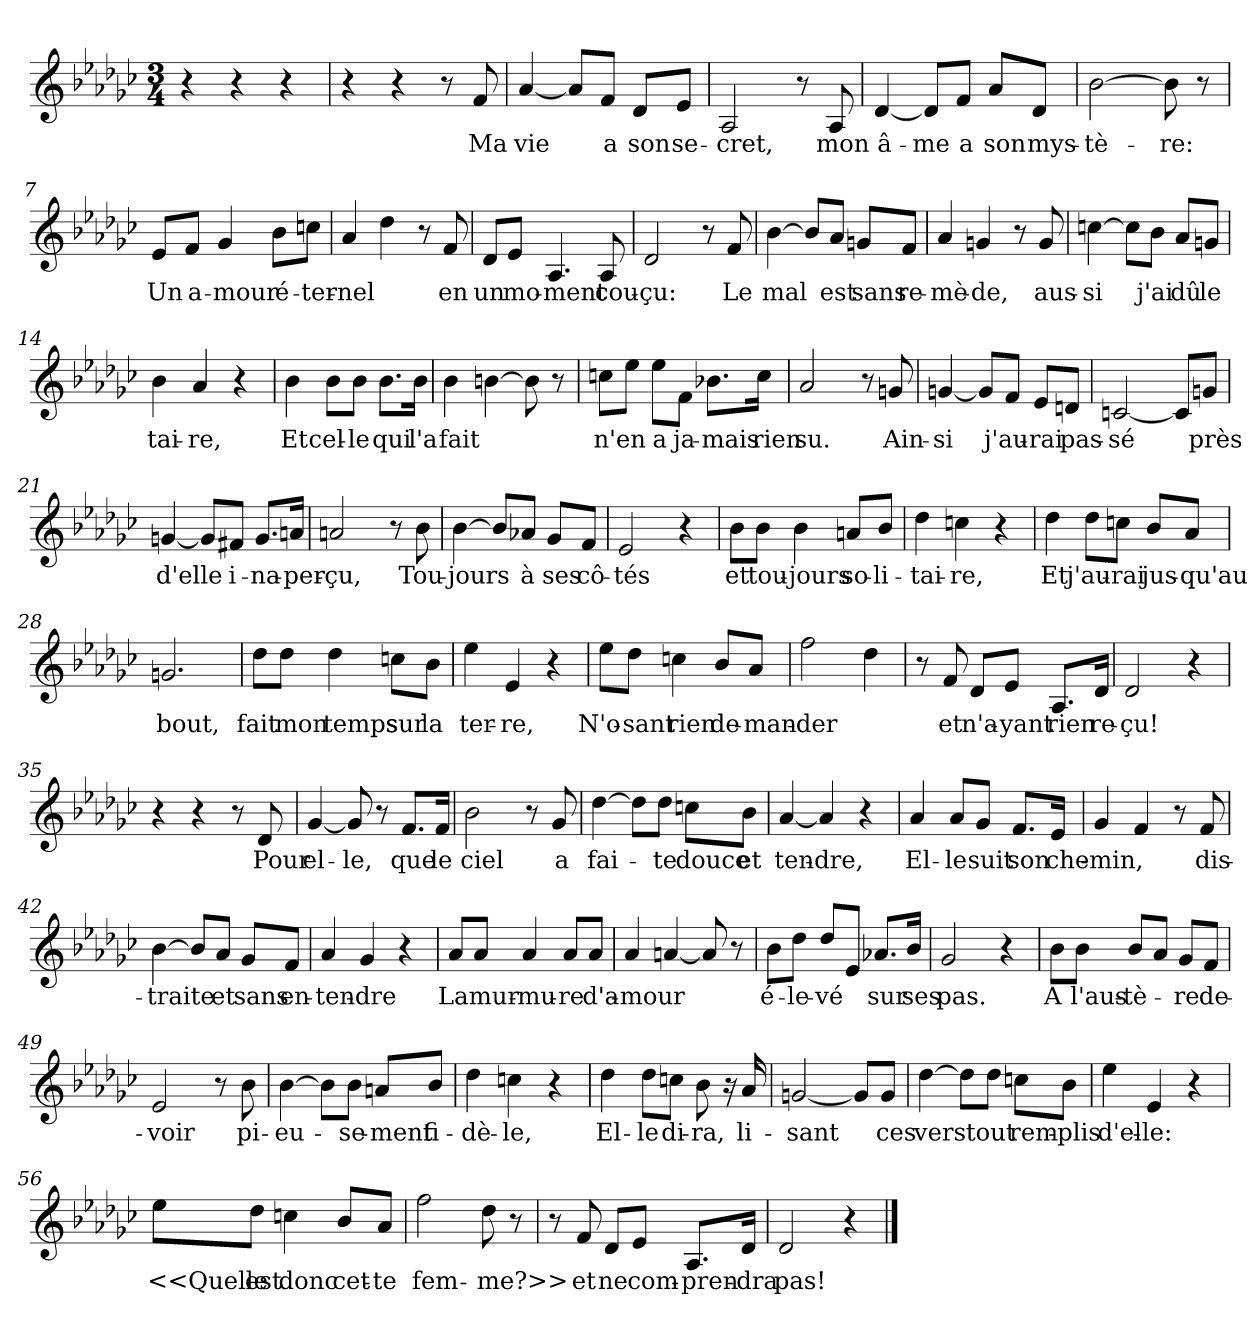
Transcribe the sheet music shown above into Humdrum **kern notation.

**kern	**text
*part1	*part1
*staff1	*staff1
*clefG2	*
*k[b-e-a-d-g-c-]	*
*M3/4	*
=1	=1
4r	.
4r	.
4r	.
=2	=2
4r	.
4r	.
8r	.
!	!LO:LY:b
8f/	Ma
=3	=3
!	!LO:LY:b
[4a-/	vie
8a-/L]	.
!	!LO:LY:b
8f/J	a
!	!LO:LY:b
8d-/L	son
!	!LO:LY:b
8e-/J	se-
=4	=4
!	!LO:LY:b
2A-/	-cret,
8r	.
!	!LO:LY:b
8A-/	mon
=5	=5
!	!LO:LY:b
[4d-/	â-
!	!LO:LY:b
8d-/L]	-me
!	!LO:LY:b
8f/J	a
!	!LO:LY:b
8a-/L	son
!	!LO:LY:b
8d-/J	mys-
=6	=6
!	!LO:LY:b
[2b-\	-tè-
!	!LO:LY:b
8b-\]	-re:
8r	.
=7	=7
!	!LO:LY:b
8e-/L	Un
!	!LO:LY:b
8f/J	a-
!	!LO:LY:b
4g-/	-mour
!	!LO:LY:b
8b-\L	é-
!	!LO:LY:b
8ccn\J	-ter-
=8	=8
!	!LO:LY:b
4a-/	-nel
4dd-\	.
8r	.
!	!LO:LY:b
8f/	en
!!LO:LB:g=z
=9	=9
!	!LO:LY:b
8d-/L	un
!	!LO:LY:b
8e-/J	mo-
!	!LO:LY:b
4.A-/	-ment
!	!LO:LY:b
8A-/	cou-
=10	=10
!	!LO:LY:b
2d-/	-çu:
8r	.
!	!LO:LY:b
8f/	Le
=11	=11
!	!LO:LY:b
[4b-\	mal
8b-/L]	.
!	!LO:LY:b
8a-/J	est
!	!LO:LY:b
8gn/L	sans
!	!LO:LY:b
8f/J	re-
=12	=12
!	!LO:LY:b
4a-/	-mè-
!	!LO:LY:b
4gn/	-de,
8r	.
!	!LO:LY:b
8g/	aus-
=13	=13
!	!LO:LY:b
[4ccn\	-si
8cc\L]	.
!	!LO:LY:b
8b-\J	j'ai
!	!LO:LY:b
8a-/L	dû
!	!LO:LY:b
8gn/J	le
=14	=14
!	!LO:LY:b
4b-\	tai-
!	!LO:LY:b
4a-/	-re,
4r	.
=15	=15
!	!LO:LY:b
4b-\	Et
!	!LO:LY:b
8b-\L	cel-
!	!LO:LY:b
8b-\J	-le
!	!LO:LY:b
8.b-\L	qui
!	!LO:LY:b
16b-\Jk	l'a
=16	=16
!	!LO:LY:b
4b-\	fait
[4bn\	.
8b\]	.
8r	.
!!LO:LB:g=z
=17	=17
!	!LO:LY:b
8ccn\L	n'en
8ee-\J	.
!	!LO:LY:b
8ee-\L	a
!	!LO:LY:b
8f\J	ja-
!	!LO:LY:b
8.b-X\L	-mais
!	!LO:LY:b
16cc\Jk	rien
=18	=18
!	!LO:LY:b
2a-/	su.
8r	.
!	!LO:LY:b
8gn/	Ain-
=19	=19
!	!LO:LY:b
[4gn/	-si
8g/L]	.
!	!LO:LY:b
8f/J	j'au-
!	!LO:LY:b
8e-/L	-rai
!	!LO:LY:b
8dn/J	pas-
=20	=20
!	!LO:LY:b
[2cn/	-sé
8c/L]	.
!	!LO:LY:b
8gn/J	près
=21	=21
!	!LO:LY:b
[4gn/	d'elle
8g/L]	.
!	!LO:LY:b
8f#X/J	i-
!	!LO:LY:b
8.g/L	-na-
!	!LO:LY:b
16an/Jk	-per-
=22	=22
!	!LO:LY:b
2an/	-çu,
8r	.
!	!LO:LY:b
8b-\	Tou-
=23	=23
!	!LO:LY:b
[4b-\	-jours
8b-/L]	.
!	!LO:LY:b
8a-X/J	à
!	!LO:LY:b
8g-/L	ses
!	!LO:LY:b
8f/J	cô-
=24	=24
!	!LO:LY:b
2e-/	-tés
4r	.
!!LO:LB:g=z
=25	=25
!	!LO:LY:b
8b-\L	et
!	!LO:LY:b
8b-\J	tou-
!	!LO:LY:b
4b-\	-jours
!	!LO:LY:b
8an/L	so-
!	!LO:LY:b
8b-/J	-li-
=26	=26
!	!LO:LY:b
4dd-\	-tai-
!	!LO:LY:b
4ccn\	-re,
4r	.
=27	=27
!	!LO:LY:b
4dd-\	Et
!	!LO:LY:b
8dd-\L	j'au-
!	!LO:LY:b
8ccn\J	-rai
!	!LO:LY:b
8b-/L	jus-
!	!LO:LY:b
8a-/J	-qu'au
=28	=28
!	!LO:LY:b
2.gn/	bout,
=29	=29
!	!LO:LY:b
8dd-\L	fait
!	!LO:LY:b
8dd-\J	mon
!	!LO:LY:b
4dd-\	temps
!	!LO:LY:b
8ccn\L	sur
!	!LO:LY:b
8b-\J	la
=30	=30
!	!LO:LY:b
4ee-\	ter-
!	!LO:LY:b
4e-/	-re,
4r	.
=31	=31
!	!LO:LY:b
8ee-\L	N'o-
!	!LO:LY:b
8dd-\J	-sant
!	!LO:LY:b
4ccn\	rien
!	!LO:LY:b
8b-/L	de-
!	!LO:LY:b
8a-/J	-man-
!!LO:LB:g=z
=32	=32
!	!LO:LY:b
2ff\	-der
4dd-\	.
=33	=33
8r	.
!	!LO:LY:b
8f/	et
!	!LO:LY:b
8d-/L	n'a-
!	!LO:LY:b
8e-/J	-yant
!	!LO:LY:b
8.A-/L	rien
!	!LO:LY:b
16d-/Jk	re-
=34	=34
!	!LO:LY:b
2d-/	-çu!
4r	.
=35	=35
4r	.
4r	.
8r	.
!	!LO:LY:b
8d-/	Pour
=36	=36
!	!LO:LY:b
[4g-/	el-
!	!LO:LY:b
8g-/]	-le,
8r	.
!	!LO:LY:b
8.f/L	que
!	!LO:LY:b
16f/Jk	le
=37	=37
!	!LO:LY:b
2b-\	ciel
8r	.
!	!LO:LY:b
8g-/	a
=38	=38
!	!LO:LY:b
[4dd-\	fai-
8dd-\L]	.
!	!LO:LY:b
8dd-\J	-te
!	!LO:LY:b
8ccn\L	douce
!	!LO:LY:b
8b-\J	et
=39	=39
!	!LO:LY:b
[4a-/	ten-
!	!LO:LY:b
4a-/]	-dre,
4r	.
!!LO:LB:g=z
=40	=40
!	!LO:LY:b
4a-/	El-
!	!LO:LY:b
8a-/L	-le
!	!LO:LY:b
8g-/J	suit
!	!LO:LY:b
8.f/L	son
!	!LO:LY:b
16e-/Jk	che-
=41	=41
!	!LO:LY:b
4g-/	-min,
4f/	.
8r	.
!	!LO:LY:b
8f/	dis-
=42	=42
!	!LO:LY:b
[4b-\	-traite
8b-/L]	.
!	!LO:LY:b
8a-/J	et
!	!LO:LY:b
8g-/L	sans
!	!LO:LY:b
8f/J	en-
=43	=43
!	!LO:LY:b
4a-/	-ten-
!	!LO:LY:b
4g-/	-dre
4r	.
=44	=44
!	!LO:LY:b
8a-/L	La
!	!LO:LY:b
8a-/J	mur-
!	!LO:LY:b
4a-/	-mu-
!	!LO:LY:b
8a-/L	-re
!	!LO:LY:b
8a-/J	d'a-
=45	=45
!	!LO:LY:b
4a-/	-mour
[4an/	.
8a/]	.
8r	.
=46	=46
!	!LO:LY:b
8b-\L	é-
!	!LO:LY:b
8dd-\J	-le-
!	!LO:LY:b
8dd-/L	-vé
8e-/J	.
!	!LO:LY:b
8.a-X/L	sur
!	!LO:LY:b
16b-/Jk	ses
!!LO:LB:g=z
=47	=47
!	!LO:LY:b
2g-/	pas.
4r	.
=48	=48
!	!LO:LY:b
8b-\L	A
!	!LO:LY:b
8b-\J	l'aus-
!	!LO:LY:b
8b-/L	-tè-
8a-/J	.
!	!LO:LY:b
8g-/L	-re
!	!LO:LY:b
8f/J	de-
=49	=49
!	!LO:LY:b
2e-/	-voir
8r	.
!	!LO:LY:b
8b-\	pi-
=50	=50
!	!LO:LY:b
[4b-\	-eu-
8b-\L]	.
!	!LO:LY:b
8b-\J	-se-
!	!LO:LY:b
8an/L	-ment
!	!LO:LY:b
8b-/J	fi-
=51	=51
!	!LO:LY:b
4dd-\	-dè-
!	!LO:LY:b
4ccn\	-le,
4r	.
=52	=52
!	!LO:LY:b
4dd-\	El-
!	!LO:LY:b
8dd-\L	-le
!	!LO:LY:b
8ccn\J	di-
!	!LO:LY:b
8b-\	-ra,
16r	.
!	!LO:LY:b
16a-/	li-
=53	=53
!	!LO:LY:b
[2gn/	-sant
8g/L]	.
!	!LO:LY:b
8g/J	ces
=54	=54
!	!LO:LY:b
[4dd-\	vers
8dd-\L]	.
!	!LO:LY:b
8dd-\J	tout
!	!LO:LY:b
8ccn\L	rem-
!	!LO:LY:b
8b-\J	-plis
!!LO:LB:g=z
=55	=55
!	!LO:LY:b
4ee-\	d'el-
!	!LO:LY:b
4e-/	-le:
4r	.
=56	=56
!	!LO:LY:b
8ee-\L	<<Quelle
!	!LO:LY:b
8dd-\J	est
!	!LO:LY:b
4ccn\	donc
!	!LO:LY:b
8b-/L	cet-
!	!LO:LY:b
8a-/J	-te
=57	=57
!	!LO:LY:b
2ff\	fem-
!	!LO:LY:b
8dd-\	-me?>>
8r	.
=58	=58
8r	.
!	!LO:LY:b
8f/	et
!	!LO:LY:b
8d-/L	ne
!	!LO:LY:b
8e-/J	com-
!	!LO:LY:b
8.A-/L	-pren-
!	!LO:LY:b
16d-/Jk	-dra
=59	=59
!	!LO:LY:b
2d-/	pas!
4r	.
==	==
*-	*-
